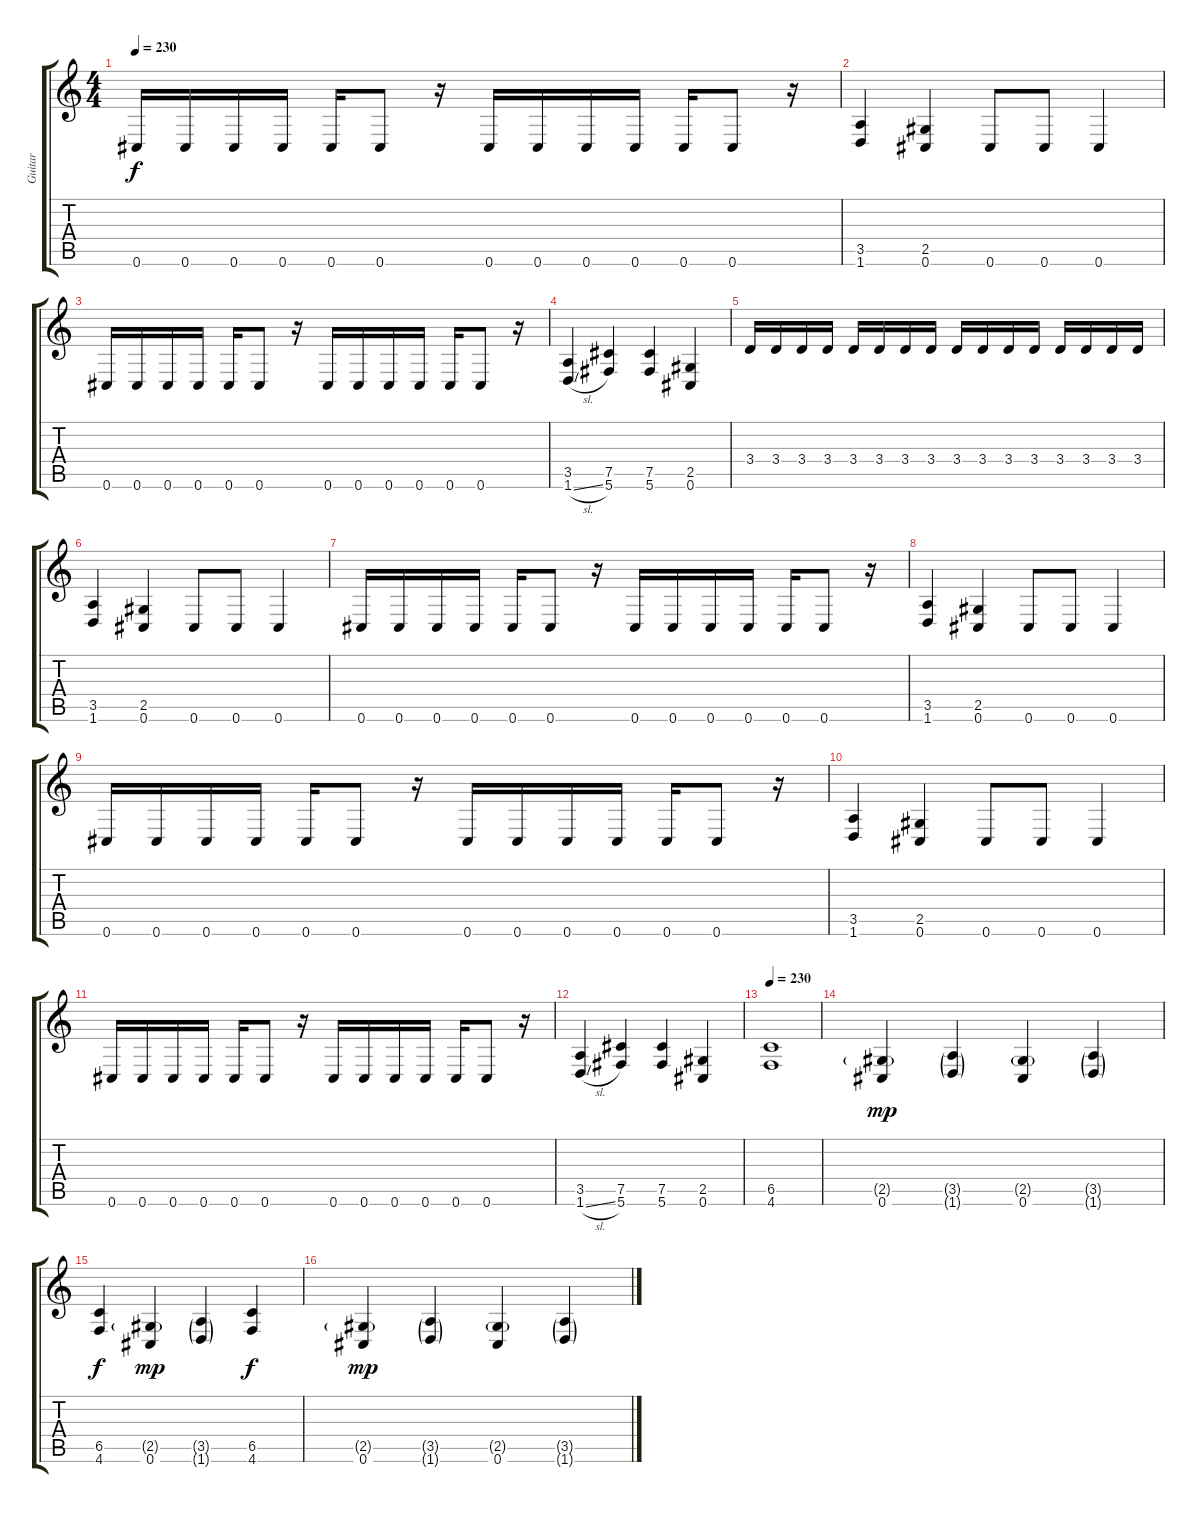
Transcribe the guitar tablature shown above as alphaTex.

\track ("Guitar" "Guitar") {instrument distortionguitar}
\staff {score tabs}
\tuning (Db4 Ab3 E3 B2 Gb2 Db2) {hide}
\ts (4 4)
\tempo 230
\clef g2
\ks c
0.6.16{dy f} 0.6.16 0.6.16 0.6.16 0.6.16 0.6.8 r.16 0.6.16 0.6.16 0.6.16 0.6.16 0.6.16 0.6.8 r.16 |
(3.5 1.6).4 (2.5 0.6).4 0.6.8 0.6.8 0.6.4 |
0.6.16 0.6.16 0.6.16 0.6.16 0.6.16 0.6.8 r.16 0.6.16 0.6.16 0.6.16 0.6.16 0.6.16 0.6.8 r.16 |
(3.5 1.6{sl}).4 (7.5 5.6).4 (7.5 5.6).4 (2.5 0.6).4 |
3.4.16 3.4.16 3.4.16 3.4.16 3.4.16 3.4.16 3.4.16 3.4.16 3.4.16 3.4.16 3.4.16 3.4.16 3.4.16 3.4.16 3.4.16 3.4.16 |
(3.5 1.6).4 (2.5 0.6).4 0.6.8 0.6.8 0.6.4 |
0.6.16 0.6.16 0.6.16 0.6.16 0.6.16 0.6.8 r.16 0.6.16 0.6.16 0.6.16 0.6.16 0.6.16 0.6.8 r.16 |
(3.5 1.6).4 (2.5 0.6).4 0.6.8 0.6.8 0.6.4 |
0.6.16 0.6.16 0.6.16 0.6.16 0.6.16 0.6.8 r.16 0.6.16 0.6.16 0.6.16 0.6.16 0.6.16 0.6.8 r.16 |
(3.5 1.6).4 (2.5 0.6).4 0.6.8 0.6.8 0.6.4 |
0.6.16 0.6.16 0.6.16 0.6.16 0.6.16 0.6.8 r.16 0.6.16 0.6.16 0.6.16 0.6.16 0.6.16 0.6.8 r.16 |
(3.5 1.6{sl}).4 (7.5 5.6).4 (7.5 5.6).4 (2.5 0.6).4 |
\tempo 230
(6.5 4.6).1 |
(2.5{g} 0.6).4{dy mp} (3.5{g} 1.6{g}).4 (2.5{g} 0.6).4 (3.5{g} 1.6{g}).4 |
(6.5 4.6).4{dy f} (2.5{g} 0.6).4{dy mp} (3.5{g} 1.6{g}).4 (6.5 4.6).4{dy f} |
(2.5{g} 0.6).4{dy mp} (3.5{g} 1.6{g}).4 (2.5{g} 0.6).4 (3.5{g} 1.6{g}).4
